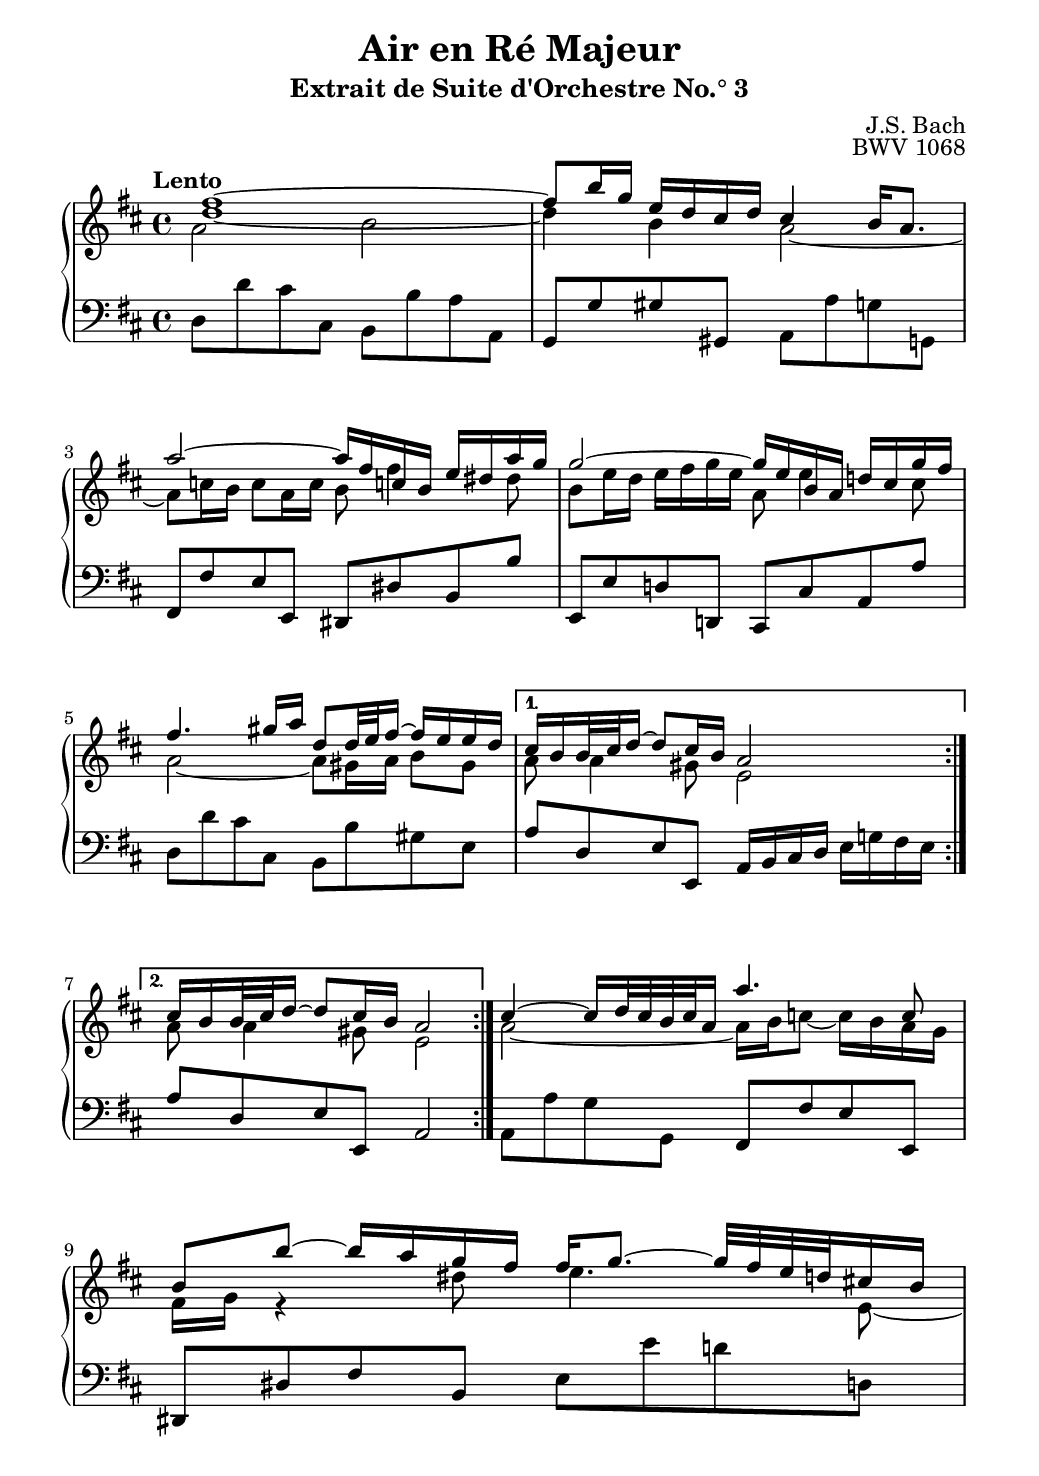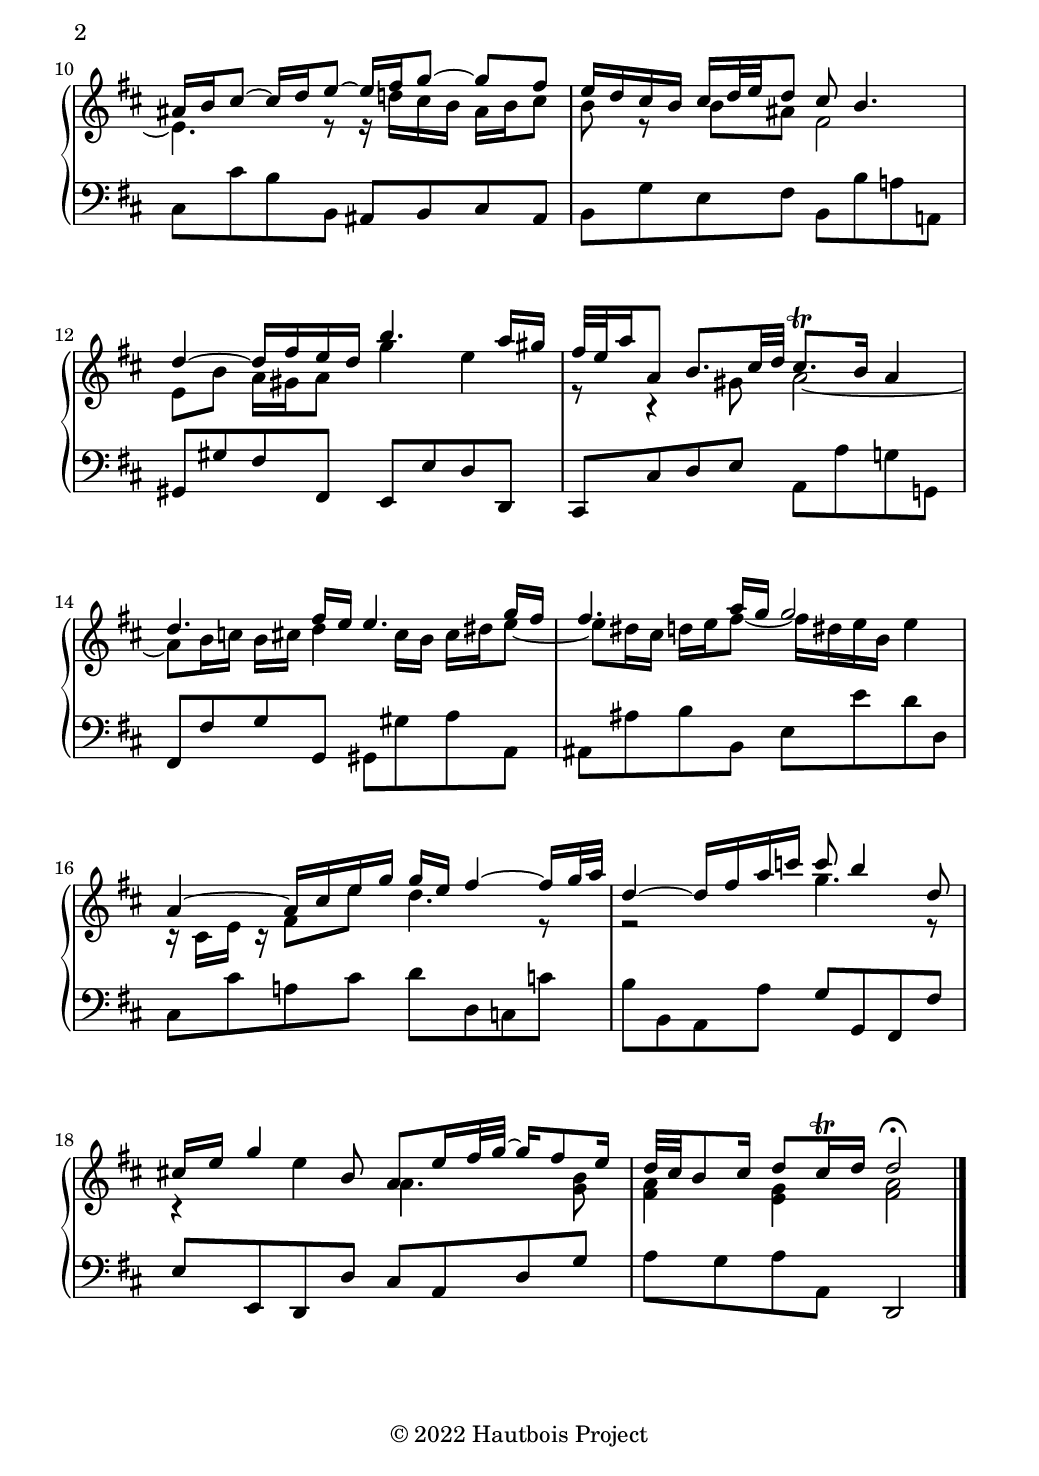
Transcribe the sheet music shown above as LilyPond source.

%! Title: Orchestral Suite in D, BWV 1068
%! Subtitle: Air, arranged for organ
%! Type: raw
%! Status: working
%! Remark:

\version "2.22.1"
%% Generated by lilypond-book
%% Options: [exampleindent=10.16\mm,indent=0\mm,line-width=14.5\cm,noragged-right,papersize=a5,quote]
%\include "lilypond-book-preamble.ly"
\include "italiano.ly"

%****************************************************************
% Start cut-&-pastable-section

%****************************************************************

\paper {
  % Set paper
  #(set-paper-size "b5")
  indent = 0\mm
  line-width = 15.5\cm
  ragged-right = ##f
  line-width = #(- line-width (* mm 3.000000) (* mm 1))
}

\layout {
  \context {
    \Score
    %\override SpacingSpanner.base-shortest-duration = #(ly:make-moment 1/16)
    %\override SpacingSpanner.uniform-stretching = ##t    
  }
}

%*****************************************
%  Set Header
%*****************************************
\header {
  title = "Air en Ré Majeur"
  subtitle = "Extrait de Suite d'Orchestre No.° 3"
  composer = "J.S. Bach"
  opus = "BWV 1068"
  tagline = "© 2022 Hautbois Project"
}

%*****************************************
% Start Voice
% Write the voices here
%*****************************************
MyMeter = \time 4/4
MyTempo = \tempo "Lento"
MyKey = \key re \major
PieceName = ""

VoiceI = \relative fa'' {
  \repeat volta 2 {
  % bar 1 - 3
  fad1~ |
  fad8 si16 sol mi re dod re dod4 si16 la8. |
  la'2~ la16 fad do! si mi red la' sol |
  
  % bar 4 - 6
  sol2~ sol16 mi si la re! dod sol' fad |
  fad4. sold16 la re,8 re32 mi fad16~ fad mi mi re |
  }
  \alternative {
    { dod16 si si32 dod re16~ re8 dod16 si la2 | }
    { dod16 si si32 dod re16~ re8 dod16 si la2 | }
  }
  \bar ":|."
  
  % bar 7 - 9
  dod4~ dod16 re32 dod si dod la16 la'4. do,8 |
  si8 si'~ si16 la sol fad fad sol8.~ sol32 fad mi re dod!16 si |
  lad si dod8~ dod16 re mi8~ mi16 fad sol8~ sol fad |
  
  % bar 10 - 12
  mi16 re dod si dod re32 mi re8 dod8 si4. |
  re4~ re16 fad mi re si'4. la16 sold |
  fad32 mi la16 la,8 si8. dod32 re dod8.\trill si16 la4 |
  
  % bar 13 - 15
  re4. fad16 mi mi4. sol16 fad |
  fad4. la16 sol sol2 |
  la,4~ la16 dod mi sol sol mi fad4~ fad16 sol32 la |
  
  % bar 16 - 18
  re,4~ re16 fad la do do8 si4 re,8 |
  dod!16 mi sol4 si,8 la8 mi'16 fad32 sol~ sol16 fad8 mi16 |
  re32 dod si8 dod16 re8 dod16\trill re re2\fermata |
  
  \bar "|."
}

VoiceII = \relative re'' {
  \repeat volta 2 {
  % bar 1 - 3
  re1~ |
  re4 si la2~ |
  la8 do16 si do8 la16 do si8 fad'4 red8 |
  
  % bar 4 - 6
  si8 mi16 re mi fad sol mi la,8 mi'4 dod8 |
  la2~ la8 sold16 la si8 sold |
  }
  \alternative {
    { la8 la4 sold8 mi2 }
    { la8 la4 sold8 mi2 }
  }
  \bar ":|."
  
  % bar 7 - 9
  la2~ la16 si do!8~ do16 si la sol |
  fad sol r4 red'8 mi4. mi,8~ |
  mi4. r8 r16 re'! dod si lad si dod8 |
  
  % bar 10 - 12
  si8 r8 si8 lad fad2 |
  mi8 si' la16 sold la8 sol'4 mi |
  r8 r4 sold,8 la2~ |
  
  % bar 13 - 15
  la8 si16 do si dod re4 dod16 si dod red mi8~ |
  mi8 red16 dod re mi fad8~ fad16 red mi si mi4 |
  r16 dod, mi r fad8 mi' re4. r8 |
  
  % bar 16 - 18
  r2 sol4. r8 |
  r4 mi4 la,4. <sol si>8 |
  <fad la>4 <mi sol> <fad la>2 |
  
  \bar "|."
}

VoiceIII = \relative la' {
\repeat volta 2 {
  % bar 1 - 3
  \stemDown
  la2 si2 |
  s1 |
  s1 |
  
  % bar 4 - 6
  s1 |
  s1 |
  }
  \alternative {
    { s1 }
    { s1 }
  }
  \bar ":|."
  
  % bar 7 - 9
  
  % bar 10 - 12
  
  % bar 13 - 15
  
  % bar 16 - 18
}

Continuo = \relative re {
  \repeat volta 2 {
  % bar 1 - 3
  re8 re' dod dod, si si' la la, |
  sol sol' sold sold, la la' sol! sol,! |
  fad fad' mi mi, red red' si si' |
  
  % bar 4 - 6
  mi,, mi' re! re,! dod dod' la la' |
  re, re' dod dod, si si' sold mi |
  }
  \alternative {
    { la re, mi mi, la16 si dod re mi sol! fad mi }
    { la8 re, mi mi, la2 }
  }
  \bar ":|."
  
  % bar 7 - 9
  la8 la' sol sol, fad fad' mi mi, |
  red red' fad si, mi mi' re! re,! |
  dod dod' si si, lad si dod lad |
  
  % bar 10 - 12
  si sol' mi fad si, si' la! la,! |
  sold sold' fad fad, mi mi' re re, |
  dod dod' re mi la, la' sol! sol,! |
  
  % bar 13 - 15
  fad fad' sol sol, sold sold' la la, |
  lad lad' si si, mi mi' re re, |
  dod dod' la! dod re re, do do' |
  
  % bar 16 - 18
  si si, la la' sol sol, fad fad' |
  mi mi, re re' dod la re sol |
  la sol la la, re,2 |
  
  \bar "|."
}


%*****************************************
%  Start Score
%*****************************************

%\markup { \vspace #1 }
\score {
  \header {
    %piece = \PieceName
  }
  \new PianoStaff <<
    \new Staff { 
      \clef "treble" 
      \MyTempo
      \MyKey
      \MyMeter
      <<
        \VoiceI
        \\
        \VoiceII
        \\
        \VoiceIII
      >>
    }
    \new Staff { 
      \clef "bass"
      \MyTempo
      \MyKey
      \MyMeter
        \Continuo
    }
  >>
}

